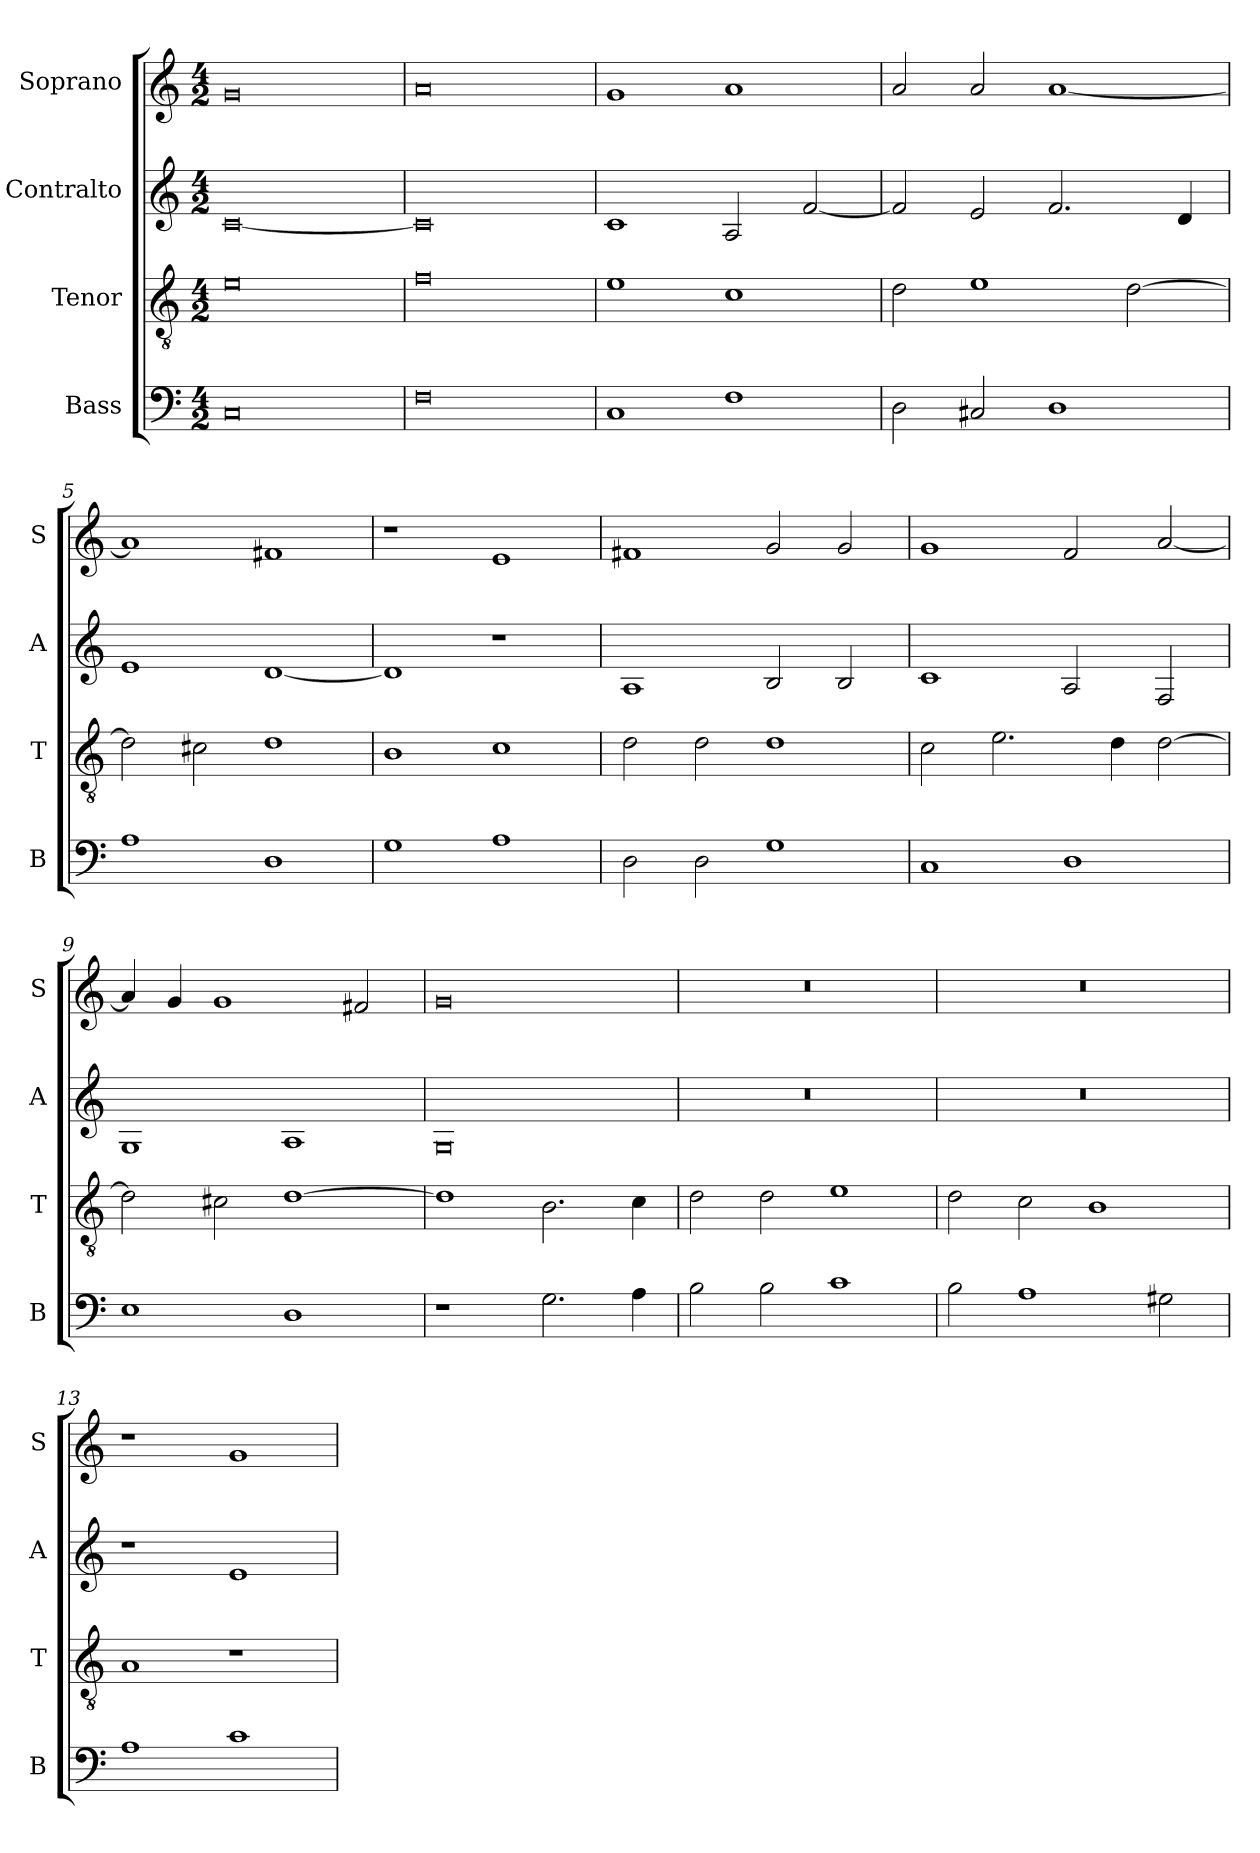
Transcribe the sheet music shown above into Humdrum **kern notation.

**kern	**kern	**kern	**kern
*part4	*part3	*part2	*part1
*staff4	*staff3	*staff2	*staff1
*I"Bass	*I"Tenor	*I"Contralto	*I"Soprano
*I'B	*I'T	*I'A	*I'S
*clefF4	*clefGv2	*clefG2	*clefG2
*k[]	*k[]	*k[]	*k[]
*G:mix	*G:mix	*G:mix	*G:mix
*M4/2	*M4/2	*M4/2	*M4/2
=1	=1	=1	=1
0C	0e	[0c	0g
=2	=2	=2	=2
0F	0f	0c]	0a
=3	=3	=3	=3
1C	1e	1c	1g
1F	1c	2A	1a
.	.	[2f	.
=4	=4	=4	=4
2D	2d	2f]	2a
2C#X	1e	2e	2a
1D	.	2.f	[1a
.	[2d	.	.
.	.	4d	.
=5	=5	=5	=5
1A	2d]	1e	1a]
.	2c#X	.	.
1D	1d	[1d	1f#X
=6	=6	=6	=6
1G	1B	1d]	1r
1A	1c	1r	1e
=7	=7	=7	=7
2D	2d	1A	1f#X
2D	2d	.	.
1G	1d	2B	2g
.	.	2B	2g
=8	=8	=8	=8
1C	2c	1c	1g
.	2.e	.	.
1D	.	2A	2f
.	4d	.	.
.	[2d	2F	[2a
=9	=9	=9	=9
1E	2d]	1G	4a]
.	.	.	4g
.	2c#X	.	1g
1D	[1d	1A	.
.	.	.	2f#X
=10	=10	=10	=10
1r	1d]	0G	0g
2.G	2.B	.	.
4A	4c	.	.
=11	=11	=11	=11
2B	2d	0r	0r
2B	2d	.	.
1c	1e	.	.
=12	=12	=12	=12
2B	2d	0r	0r
1A	2c	.	.
.	1B	.	.
2G#X	.	.	.
=13	=13	=13	=13
1A	1A	1r	1r
1c	1r	1e	1g
=	=	=	=
*-	*-	*-	*-
